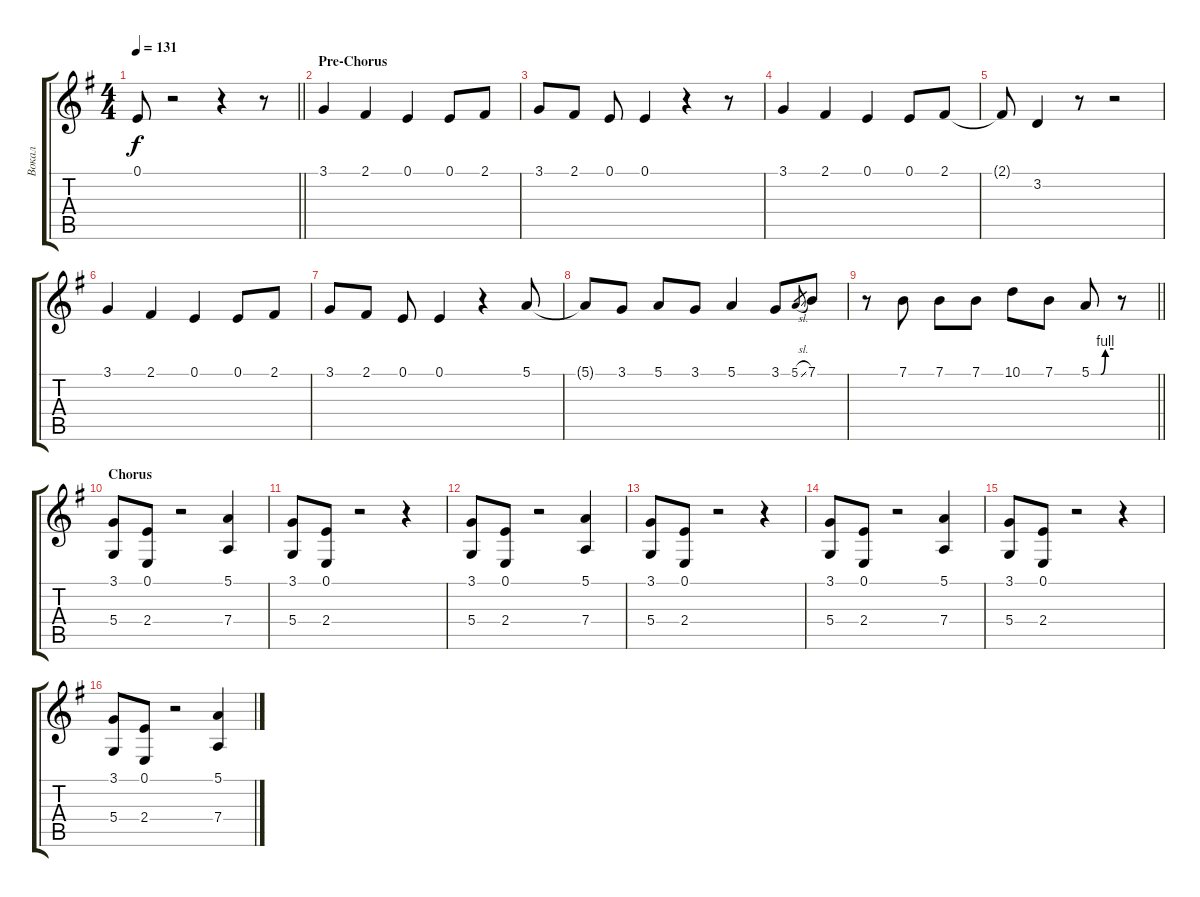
\track ("Вокал" "Вокал") {instrument trumpet}
\staff {score tabs}
\tuning (E4 B3 G3 D3 A2 E2) {hide}
\ts (4 4)
\tempo 131
\clef g2
\barLineRight lightlight
\ks eminor
0.1{t}.8{dy f} r.2 r.4 r.8 |
\section ("" "Pre-Chorus")
3.1.4 2.1.4 0.1.4 0.1.8 2.1.8 |
3.1.8 2.1.8 0.1.8 0.1.4 r.4 r.8 |
3.1.4 2.1.4 0.1.4 0.1.8 2.1.8 |
2.1{t}.8 3.2.4 r.8 r.2 |
3.1.4 2.1.4 0.1.4 0.1.8 2.1.8 |
3.1.8 2.1.8 0.1.8 0.1.4 r.4 5.1.8 |
5.1{t}.8 3.1.8 5.1.8 3.1.8 5.1.4 3.1.8 5.1{sl}.8{gr} 7.1.8 |
\barLineRight lightlight
r.8 7.1.8 7.1.8 7.1.8 10.1.8 7.1.8 5.1{be (custom 0 0 26 0 38 4 60 4)}.8 r.8 |
\section ("" "Chorus")
(3.1 5.4).8 (0.1 2.4).8 r.2 (5.1 7.4).4 |
(3.1 5.4).8 (0.1 2.4).8 r.2 r.4 |
(3.1 5.4).8 (0.1 2.4).8 r.2 (5.1 7.4).4 |
(3.1 5.4).8 (0.1 2.4).8 r.2 r.4 |
(3.1 5.4).8 (0.1 2.4).8 r.2 (5.1 7.4).4 |
(3.1 5.4).8 (0.1 2.4).8 r.2 r.4 |
(3.1 5.4).8 (0.1 2.4).8 r.2 (5.1 7.4).4
